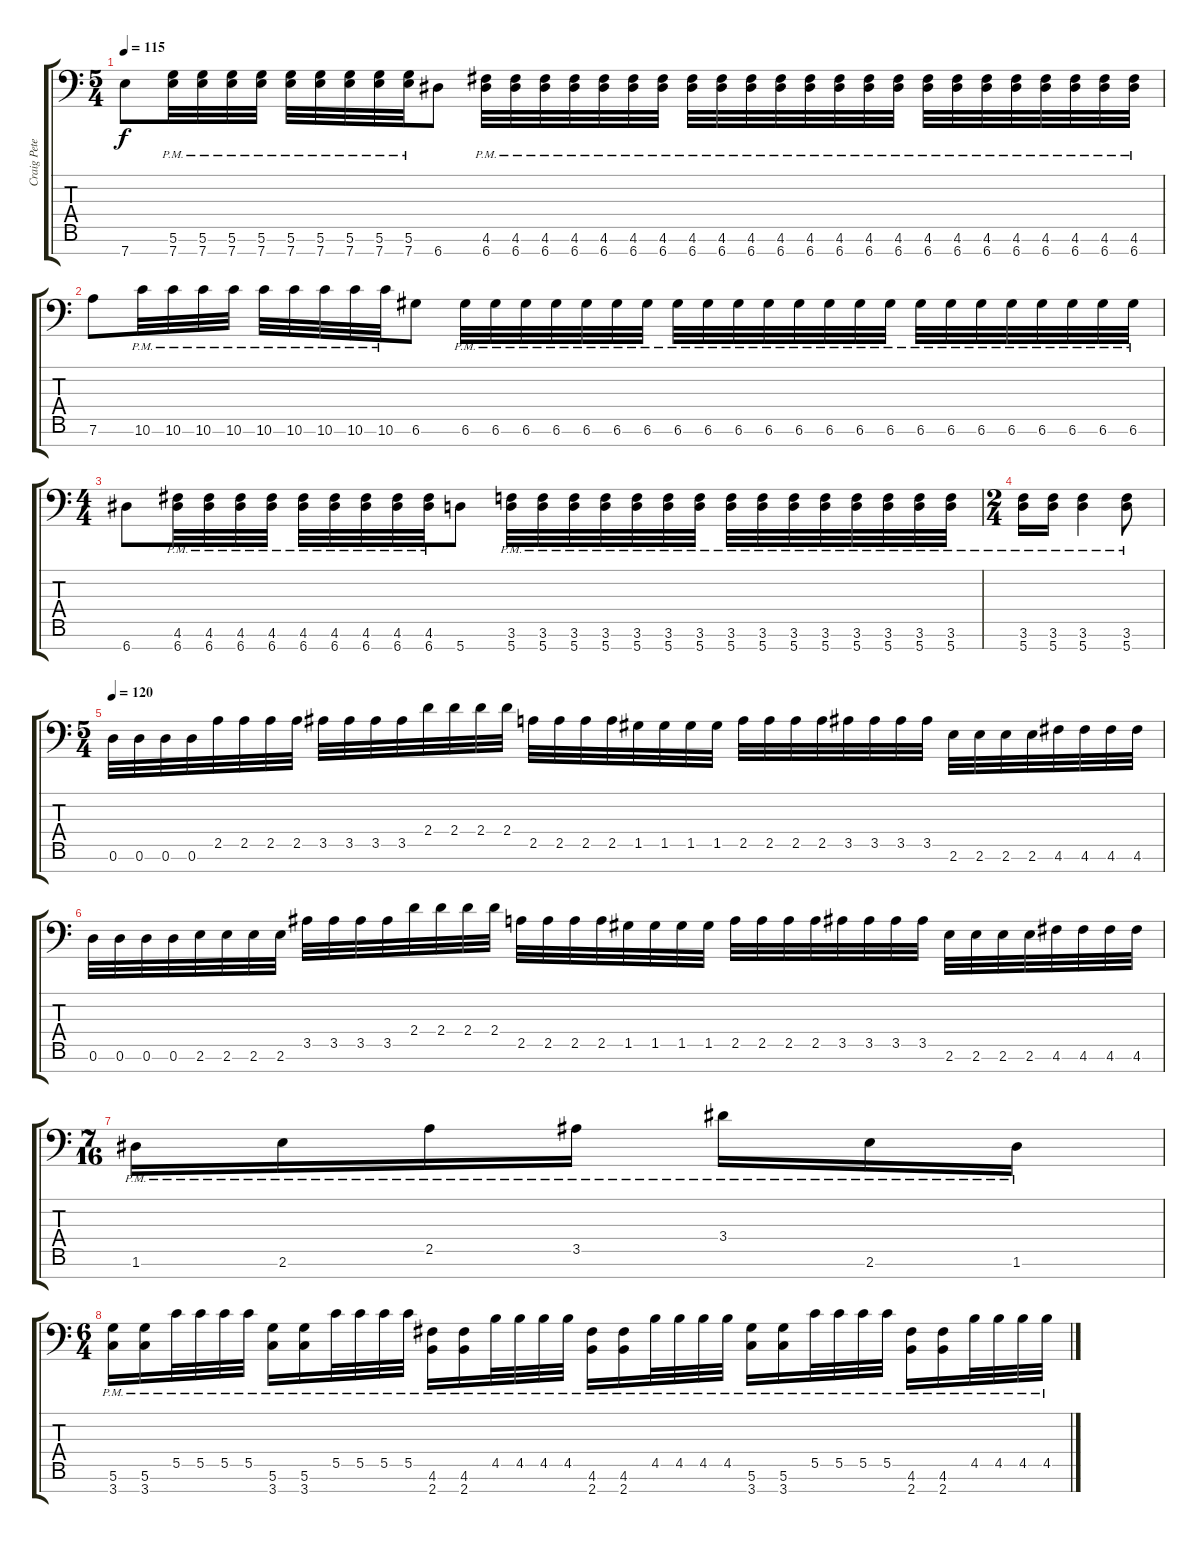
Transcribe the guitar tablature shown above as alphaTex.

\track ("Craig Peters" "Craig Pete") {instrument distortionguitar}
\staff {score tabs}
\tuning (D4 A3 F3 C3 G2 D2 A1) {hide}
\ts (5 4)
\tempo 115
\clef f4
\ks c
7.7.8{dy f} (5.6{pm} 7.7{pm}).32 (5.6{pm} 7.7{pm}).32 (5.6{pm} 7.7{pm}).32 (5.6{pm} 7.7{pm}).32 (5.6{pm} 7.7{pm}).32 (5.6{pm} 7.7{pm}).32 (5.6{pm} 7.7{pm}).32 (5.6{pm} 7.7{pm}).32 (5.6{pm} 7.7{pm}).32 6.7.8 (4.6{pm} 6.7{pm}).32 (4.6{pm} 6.7{pm}).32 (4.6{pm} 6.7{pm}).32 (4.6{pm} 6.7{pm}).32 (4.6{pm} 6.7{pm}).32 (4.6{pm} 6.7{pm}).32 (4.6{pm} 6.7{pm}).32 (4.6{pm} 6.7{pm}).32 (4.6{pm} 6.7{pm}).32 (4.6{pm} 6.7{pm}).32 (4.6{pm} 6.7{pm}).32 (4.6{pm} 6.7{pm}).32 (4.6{pm} 6.7{pm}).32 (4.6{pm} 6.7{pm}).32 (4.6{pm} 6.7{pm}).32 (4.6{pm} 6.7{pm}).32 (4.6{pm} 6.7{pm}).32 (4.6{pm} 6.7{pm}).32 (4.6{pm} 6.7{pm}).32 (4.6{pm} 6.7{pm}).32 (4.6{pm} 6.7{pm}).32 (4.6{pm} 6.7{pm}).32 (4.6{pm} 6.7{pm}).32 |
7.6.8 10.6{pm}.32 10.6{pm}.32 10.6{pm}.32 10.6{pm}.32 10.6{pm}.32 10.6{pm}.32 10.6{pm}.32 10.6{pm}.32 10.6{pm}.32 6.6.8 6.6{pm}.32 6.6{pm}.32 6.6{pm}.32 6.6{pm}.32 6.6{pm}.32 6.6{pm}.32 6.6{pm}.32 6.6{pm}.32 6.6{pm}.32 6.6{pm}.32 6.6{pm}.32 6.6{pm}.32 6.6{pm}.32 6.6{pm}.32 6.6{pm}.32 6.6{pm}.32 6.6{pm}.32 6.6{pm}.32 6.6{pm}.32 6.6{pm}.32 6.6{pm}.32 6.6{pm}.32 6.6{pm}.32 |
\ts (4 4)
6.7.8 (4.6{pm} 6.7{pm}).32 (4.6{pm} 6.7{pm}).32 (4.6{pm} 6.7{pm}).32 (4.6{pm} 6.7{pm}).32 (4.6{pm} 6.7{pm}).32 (4.6{pm} 6.7{pm}).32 (4.6{pm} 6.7{pm}).32 (4.6{pm} 6.7{pm}).32 (4.6{pm} 6.7{pm}).32 5.7.8 (3.6{pm} 5.7{pm}).32 (3.6{pm} 5.7{pm}).32 (3.6{pm} 5.7{pm}).32 (3.6{pm} 5.7{pm}).32 (3.6{pm} 5.7{pm}).32 (3.6{pm} 5.7{pm}).32 (3.6{pm} 5.7{pm}).32 (3.6{pm} 5.7{pm}).32 (3.6{pm} 5.7{pm}).32 (3.6{pm} 5.7{pm}).32 (3.6{pm} 5.7{pm}).32 (3.6{pm} 5.7{pm}).32 (3.6{pm} 5.7{pm}).32 (3.6{pm} 5.7{pm}).32 (3.6{pm} 5.7{pm}).32 |
\ts (2 4)
(3.6{pm} 5.7{pm}).16 (3.6{pm} 5.7{pm}).16 (3.6{pm} 5.7{pm}).4 (3.6{pm} 5.7{pm}).8 |
\ts (5 4)
\tempo 120
0.6.32 0.6.32 0.6.32 0.6.32 2.5.32 2.5.32 2.5.32 2.5.32 3.5.32 3.5.32 3.5.32 3.5.32 2.4.32 2.4.32 2.4.32 2.4.32 2.5.32 2.5.32 2.5.32 2.5.32 1.5.32 1.5.32 1.5.32 1.5.32 2.5.32 2.5.32 2.5.32 2.5.32 3.5.32 3.5.32 3.5.32 3.5.32 2.6.32 2.6.32 2.6.32 2.6.32 4.6.32 4.6.32 4.6.32 4.6.32 |
0.6.32 0.6.32 0.6.32 0.6.32 2.6.32 2.6.32 2.6.32 2.6.32 3.5.32 3.5.32 3.5.32 3.5.32 2.4.32 2.4.32 2.4.32 2.4.32 2.5.32 2.5.32 2.5.32 2.5.32 1.5.32 1.5.32 1.5.32 1.5.32 2.5.32 2.5.32 2.5.32 2.5.32 3.5.32 3.5.32 3.5.32 3.5.32 2.6.32 2.6.32 2.6.32 2.6.32 4.6.32 4.6.32 4.6.32 4.6.32 |
\ts (7 16)
1.6{pm}.16 2.6{pm}.16 2.5{pm}.16 3.5{pm}.16 3.4{pm}.16 2.6{pm}.16 1.6{pm}.16 |
\ts (6 4)
(5.6{pm} 3.7{pm}).16 (5.6{pm} 3.7{pm}).16 5.5{pm}.32 5.5{pm}.32 5.5{pm}.32 5.5{pm}.32 (5.6{pm} 3.7{pm}).16 (5.6{pm} 3.7{pm}).16 5.5{pm}.32 5.5{pm}.32 5.5{pm}.32 5.5{pm}.32 (4.6{pm} 2.7{pm}).16 (4.6{pm} 2.7{pm}).16 4.5{pm}.32 4.5{pm}.32 4.5{pm}.32 4.5{pm}.32 (4.6{pm} 2.7{pm}).16 (4.6{pm} 2.7{pm}).16 4.5{pm}.32 4.5{pm}.32 4.5{pm}.32 4.5{pm}.32 (5.6{pm} 3.7{pm}).16 (5.6{pm} 3.7{pm}).16 5.5{pm}.32 5.5{pm}.32 5.5{pm}.32 5.5{pm}.32 (4.6{pm} 2.7{pm}).16 (4.6{pm} 2.7{pm}).16 4.5{pm}.32 4.5{pm}.32 4.5{pm}.32 4.5{pm}.32
